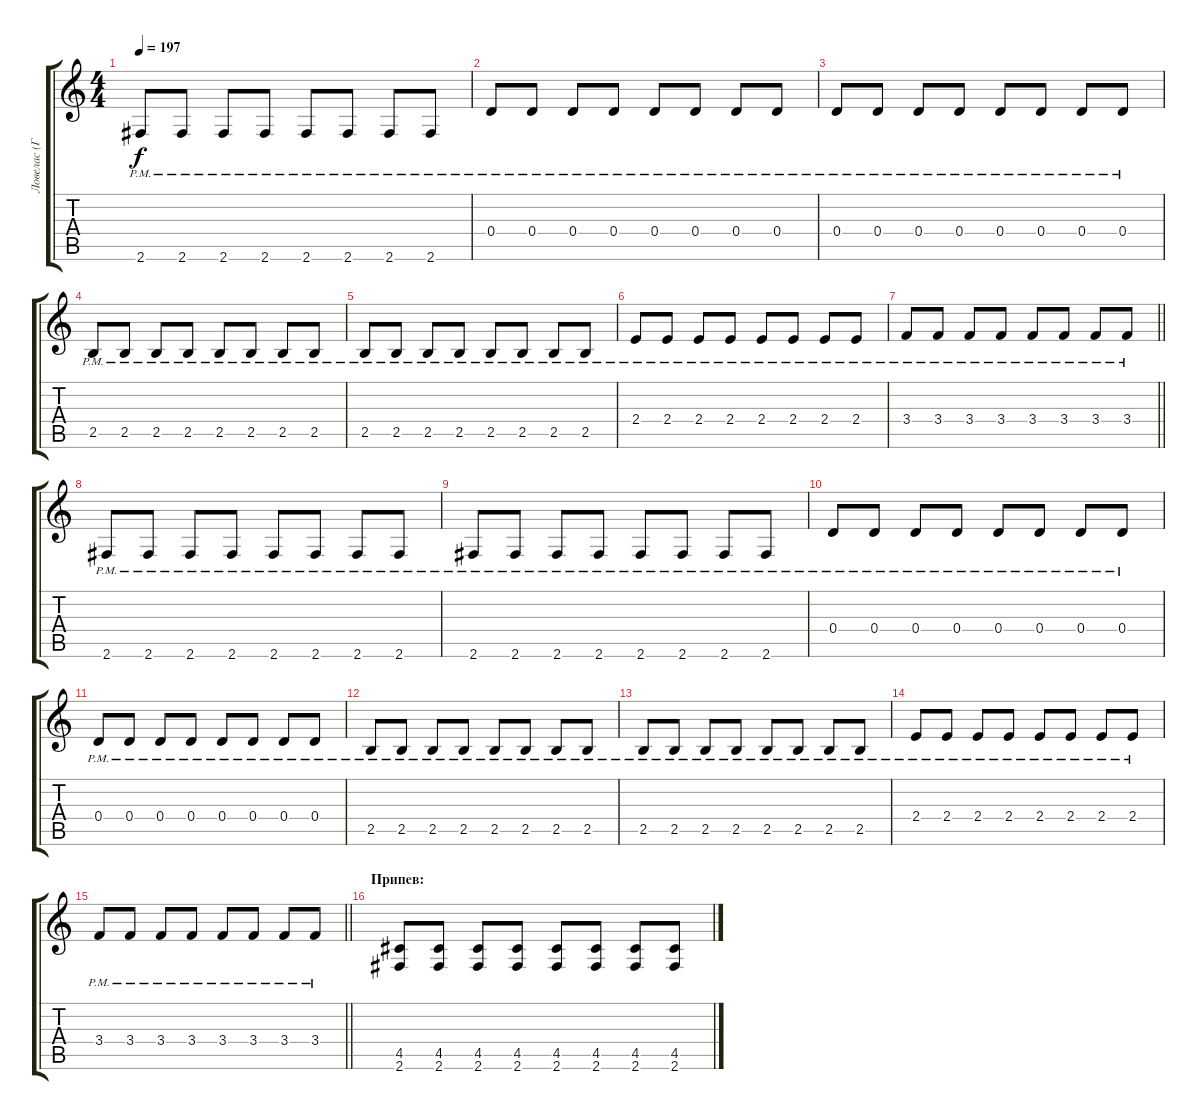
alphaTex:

\track ("Ловелас (Гитара)" "Ловелас (Г") {instrument distortionguitar}
\staff {score tabs}
\tuning (E4 B3 G3 D3 A2 E2) {hide}
\ts (4 4)
\tempo 197
\clef g2
\ks c
2.6{pm}.8{dy f} 2.6{pm}.8 2.6{pm}.8 2.6{pm}.8 2.6{pm}.8 2.6{pm}.8 2.6{pm}.8 2.6{pm}.8 |
0.4{pm}.8 0.4{pm}.8 0.4{pm}.8 0.4{pm}.8 0.4{pm}.8 0.4{pm}.8 0.4{pm}.8 0.4{pm}.8 |
0.4{pm}.8 0.4{pm}.8 0.4{pm}.8 0.4{pm}.8 0.4{pm}.8 0.4{pm}.8 0.4{pm}.8 0.4{pm}.8 |
2.5{pm}.8 2.5{pm}.8 2.5{pm}.8 2.5{pm}.8 2.5{pm}.8 2.5{pm}.8 2.5{pm}.8 2.5{pm}.8 |
2.5{pm}.8 2.5{pm}.8 2.5{pm}.8 2.5{pm}.8 2.5{pm}.8 2.5{pm}.8 2.5{pm}.8 2.5{pm}.8 |
2.4{pm}.8 2.4{pm}.8 2.4{pm}.8 2.4{pm}.8 2.4{pm}.8 2.4{pm}.8 2.4{pm}.8 2.4{pm}.8 |
\barLineRight lightlight
3.4{pm}.8 3.4{pm}.8 3.4{pm}.8 3.4{pm}.8 3.4{pm}.8 3.4{pm}.8 3.4{pm}.8 3.4{pm}.8 |
2.6{pm}.8 2.6{pm}.8 2.6{pm}.8 2.6{pm}.8 2.6{pm}.8 2.6{pm}.8 2.6{pm}.8 2.6{pm}.8 |
2.6{pm}.8 2.6{pm}.8 2.6{pm}.8 2.6{pm}.8 2.6{pm}.8 2.6{pm}.8 2.6{pm}.8 2.6{pm}.8 |
0.4{pm}.8 0.4{pm}.8 0.4{pm}.8 0.4{pm}.8 0.4{pm}.8 0.4{pm}.8 0.4{pm}.8 0.4{pm}.8 |
0.4{pm}.8 0.4{pm}.8 0.4{pm}.8 0.4{pm}.8 0.4{pm}.8 0.4{pm}.8 0.4{pm}.8 0.4{pm}.8 |
2.5{pm}.8 2.5{pm}.8 2.5{pm}.8 2.5{pm}.8 2.5{pm}.8 2.5{pm}.8 2.5{pm}.8 2.5{pm}.8 |
2.5{pm}.8 2.5{pm}.8 2.5{pm}.8 2.5{pm}.8 2.5{pm}.8 2.5{pm}.8 2.5{pm}.8 2.5{pm}.8 |
2.4{pm}.8 2.4{pm}.8 2.4{pm}.8 2.4{pm}.8 2.4{pm}.8 2.4{pm}.8 2.4{pm}.8 2.4{pm}.8 |
\barLineRight lightlight
3.4{pm}.8 3.4{pm}.8 3.4{pm}.8 3.4{pm}.8 3.4{pm}.8 3.4{pm}.8 3.4{pm}.8 3.4{pm}.8 |
\section ("" "Припев:")
(4.5 2.6).8 (4.5 2.6).8 (4.5 2.6).8 (4.5 2.6).8 (4.5 2.6).8 (4.5 2.6).8 (4.5 2.6).8 (4.5 2.6).8
